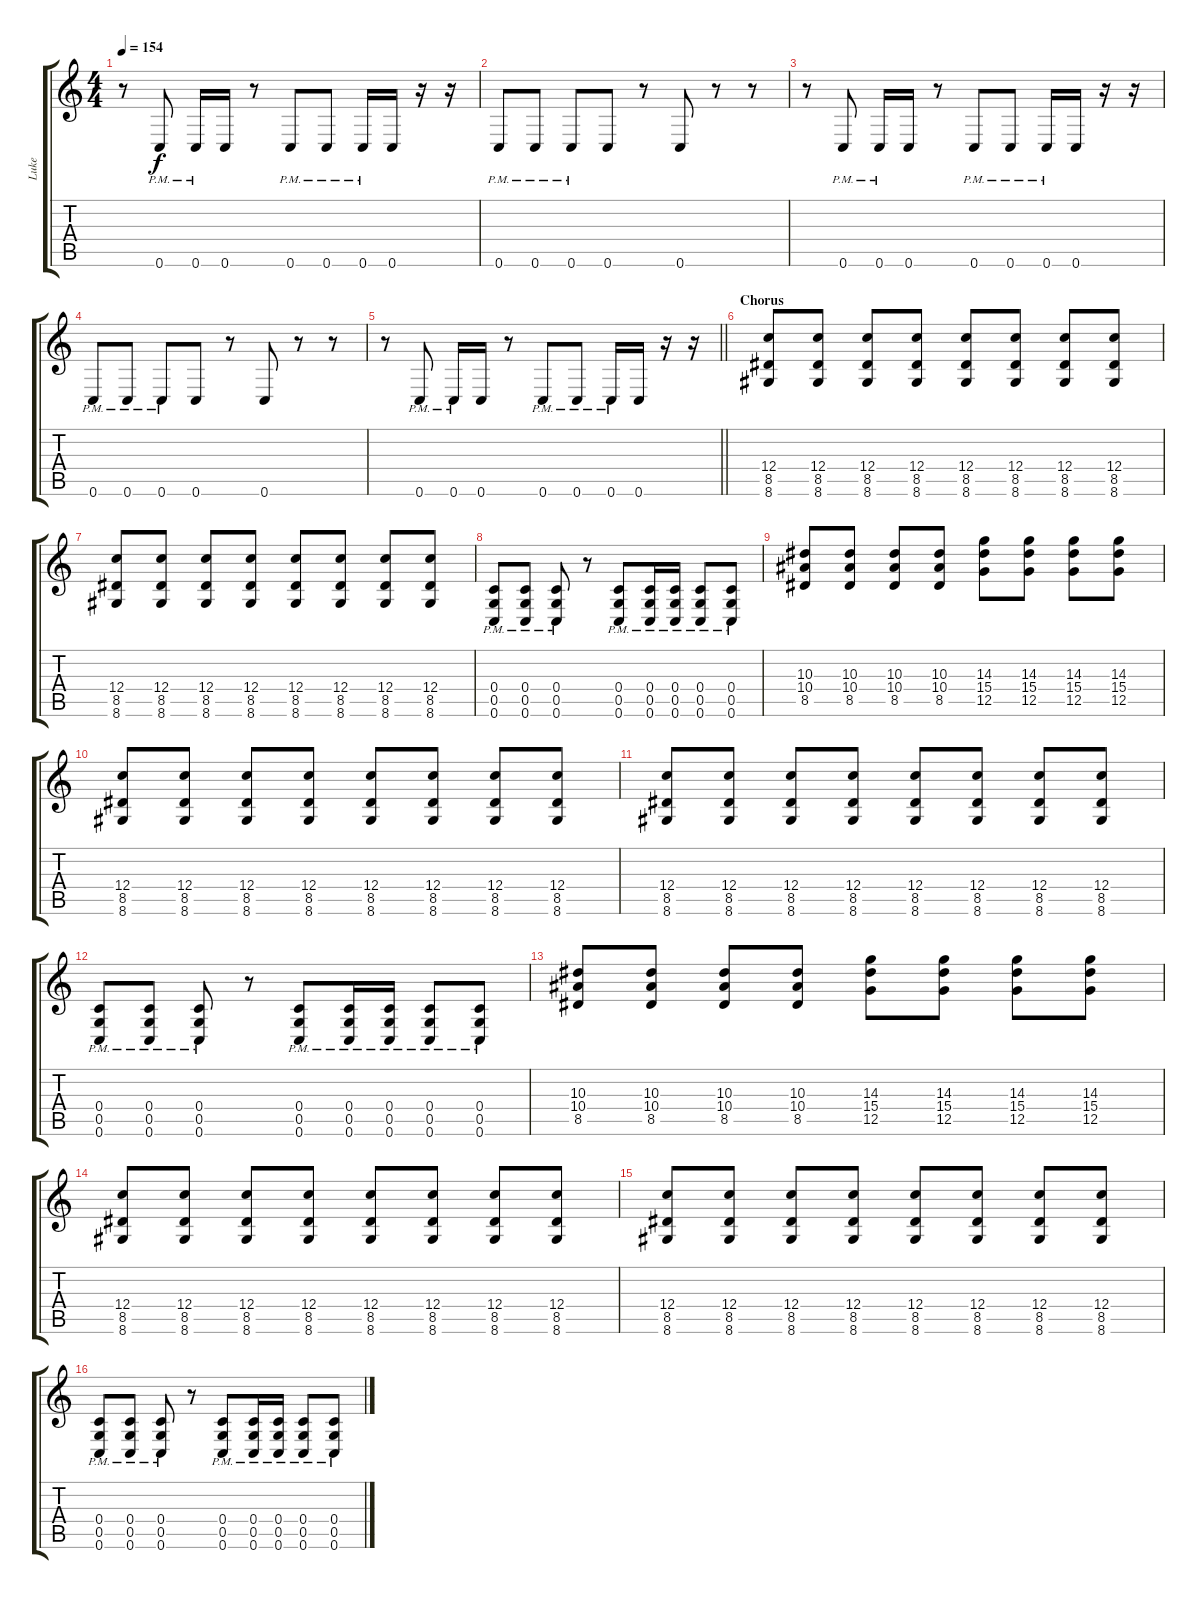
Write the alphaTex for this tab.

\track ("Luke" "Luke") {instrument overdrivenguitar}
\staff {score tabs}
\tuning (D4 A3 F3 C3 G2 C2) {hide}
\ts (4 4)
\tempo 154
\clef g2
\ks c
r.8{dy f} 0.6{pm}.8 0.6{pm}.16 0.6.16 r.8 0.6{pm}.8 0.6{pm}.8 0.6{pm}.16 0.6.16 r.16 r.16 |
0.6{pm}.8 0.6{pm}.8 0.6{pm}.8 0.6.8 r.8 0.6.8 r.8 r.8 |
r.8 0.6{pm}.8 0.6{pm}.16 0.6.16 r.8 0.6{pm}.8 0.6{pm}.8 0.6{pm}.16 0.6.16 r.16 r.16 |
0.6{pm}.8 0.6{pm}.8 0.6{pm}.8 0.6.8 r.8 0.6.8 r.8 r.8 |
\barLineRight lightlight
r.8 0.6{pm}.8 0.6{pm}.16 0.6.16 r.8 0.6{pm}.8 0.6{pm}.8 0.6{pm}.16 0.6.16 r.16 r.16 |
\section ("" "Chorus")
(12.4 8.5 8.6).8 (12.4 8.5 8.6).8 (12.4 8.5 8.6).8 (12.4 8.5 8.6).8 (12.4 8.5 8.6).8 (12.4 8.5 8.6).8 (12.4 8.5 8.6).8 (12.4 8.5 8.6).8 |
(12.4 8.5 8.6).8 (12.4 8.5 8.6).8 (12.4 8.5 8.6).8 (12.4 8.5 8.6).8 (12.4 8.5 8.6).8 (12.4 8.5 8.6).8 (12.4 8.5 8.6).8 (12.4 8.5 8.6).8 |
(0.4{pm} 0.5{pm} 0.6{pm}).8 (0.4{pm} 0.5{pm} 0.6{pm}).8 (0.4{pm} 0.5{pm} 0.6{pm}).8 r.8 (0.4{pm} 0.5{pm} 0.6{pm}).8 (0.4{pm} 0.5{pm} 0.6{pm}).16 (0.4{pm} 0.5{pm} 0.6{pm}).16 (0.4{pm} 0.5{pm} 0.6{pm}).8 (0.4{pm} 0.5{pm} 0.6{pm}).8 |
(10.3 10.4 8.5).8 (10.3 10.4 8.5).8 (10.3 10.4 8.5).8 (10.3 10.4 8.5).8 (14.3 15.4 12.5).8 (14.3 15.4 12.5).8 (14.3 15.4 12.5).8 (14.3 15.4 12.5).8 |
(12.4 8.5 8.6).8 (12.4 8.5 8.6).8 (12.4 8.5 8.6).8 (12.4 8.5 8.6).8 (12.4 8.5 8.6).8 (12.4 8.5 8.6).8 (12.4 8.5 8.6).8 (12.4 8.5 8.6).8 |
(12.4 8.5 8.6).8 (12.4 8.5 8.6).8 (12.4 8.5 8.6).8 (12.4 8.5 8.6).8 (12.4 8.5 8.6).8 (12.4 8.5 8.6).8 (12.4 8.5 8.6).8 (12.4 8.5 8.6).8 |
(0.4{pm} 0.5{pm} 0.6{pm}).8 (0.4{pm} 0.5{pm} 0.6{pm}).8 (0.4{pm} 0.5{pm} 0.6{pm}).8 r.8 (0.4{pm} 0.5{pm} 0.6{pm}).8 (0.4{pm} 0.5{pm} 0.6{pm}).16 (0.4{pm} 0.5{pm} 0.6{pm}).16 (0.4{pm} 0.5{pm} 0.6{pm}).8 (0.4{pm} 0.5{pm} 0.6{pm}).8 |
(10.3 10.4 8.5).8 (10.3 10.4 8.5).8 (10.3 10.4 8.5).8 (10.3 10.4 8.5).8 (14.3 15.4 12.5).8 (14.3 15.4 12.5).8 (14.3 15.4 12.5).8 (14.3 15.4 12.5).8 |
(12.4 8.5 8.6).8 (12.4 8.5 8.6).8 (12.4 8.5 8.6).8 (12.4 8.5 8.6).8 (12.4 8.5 8.6).8 (12.4 8.5 8.6).8 (12.4 8.5 8.6).8 (12.4 8.5 8.6).8 |
(12.4 8.5 8.6).8 (12.4 8.5 8.6).8 (12.4 8.5 8.6).8 (12.4 8.5 8.6).8 (12.4 8.5 8.6).8 (12.4 8.5 8.6).8 (12.4 8.5 8.6).8 (12.4 8.5 8.6).8 |
(0.4{pm} 0.5{pm} 0.6{pm}).8 (0.4{pm} 0.5{pm} 0.6{pm}).8 (0.4{pm} 0.5{pm} 0.6{pm}).8 r.8 (0.4{pm} 0.5{pm} 0.6{pm}).8 (0.4{pm} 0.5{pm} 0.6{pm}).16 (0.4{pm} 0.5{pm} 0.6{pm}).16 (0.4{pm} 0.5{pm} 0.6{pm}).8 (0.4{pm} 0.5{pm} 0.6{pm}).8
